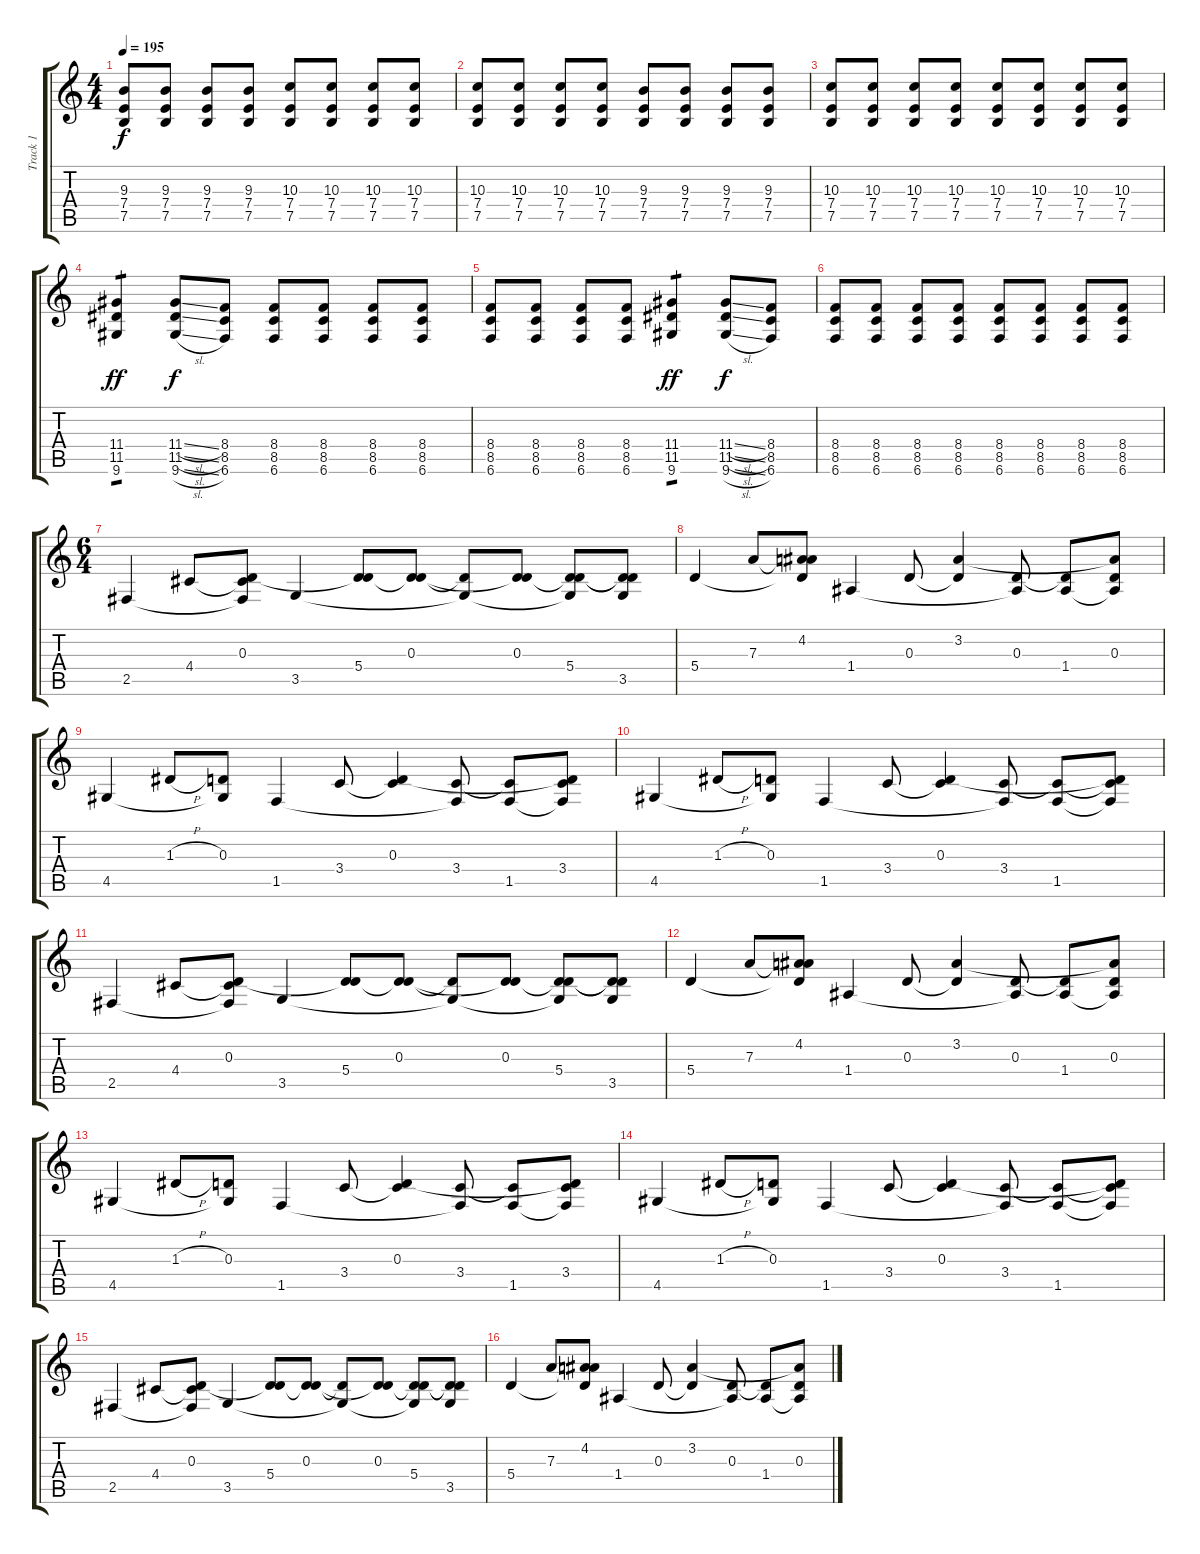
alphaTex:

\track ("Track 1" "Track 1") {instrument distortionguitar}
\staff {score tabs}
\tuning (B3 Gb3 D3 A2 E2 B1) {hide}
\ts (4 4)
\tempo 195
\clef g2
\ks c
(9.3 7.4 7.5).8{dy f} (9.3 7.4 7.5).8 (9.3 7.4 7.5).8 (9.3 7.4 7.5).8 (10.3 7.4 7.5).8 (10.3 7.4 7.5).8 (10.3 7.4 7.5).8 (10.3 7.4 7.5).8 |
(10.3 7.4 7.5).8 (10.3 7.4 7.5).8 (10.3 7.4 7.5).8 (10.3 7.4 7.5).8 (9.3 7.4 7.5).8 (9.3 7.4 7.5).8 (9.3 7.4 7.5).8 (9.3 7.4 7.5).8 |
(10.3 7.4 7.5).8 (10.3 7.4 7.5).8 (10.3 7.4 7.5).8 (10.3 7.4 7.5).8 (10.3 7.4 7.5).8 (10.3 7.4 7.5).8 (10.3 7.4 7.5).8 (10.3 7.4 7.5).8 |
(11.4 11.5 9.6).4{tp 1 dy ff} (11.4{sl} 11.5{sl} 9.6{sl}).8{dy f} (8.4 8.5 6.6).8 (8.4 8.5 6.6).8 (8.4 8.5 6.6).8 (8.4 8.5 6.6).8 (8.4 8.5 6.6).8 |
(8.4 8.5 6.6).8 (8.4 8.5 6.6).8 (8.4 8.5 6.6).8 (8.4 8.5 6.6).8 (11.4 11.5 9.6).4{tp 1 dy ff} (11.4{sl} 11.5{sl} 9.6{sl}).8{dy f} (8.4 8.5 6.6).8 |
(8.4 8.5 6.6).8 (8.4 8.5 6.6).8 (8.4 8.5 6.6).8 (8.4 8.5 6.6).8 (8.4 8.5 6.6).8 (8.4 8.5 6.6).8 (8.4 8.5 6.6).8 (8.4 8.5 6.6).8 |
\ts (6 4)
2.5.4 4.4.8 (0.3 4.4{t} 2.5{t}).8 3.5.4 (0.3{t} 5.4).8 (0.3 5.4{t}).8 (0.3{t} 3.5{t}).8 (0.3 5.4{t}).8 (0.3{t} 5.4 3.5{t}).8 (0.3{t} 5.4{t} 3.5).8 |
5.4.4 7.3.8 (4.2 7.3{t} 5.4{t}).8 1.4.4 0.3.8 (3.2 0.3{t}).4 (0.3 1.4{t}).8 (0.3{t} 1.4).8 (3.2{t} 0.3 1.4{t}).8 |
4.5.4 1.3{h}.8 (0.3 4.5{t}).8 1.5.4 3.4.8 (0.3 3.4{t}).4 (3.4 1.5{t}).8 (3.4{t} 1.5).8 (0.3{t} 3.4 1.5{t}).8 |
4.5.4 1.3{h}.8 (0.3 4.5{t}).8 1.5.4 3.4.8 (0.3 3.4{t}).4 (3.4 1.5{t}).8 (3.4{t} 1.5).8 (0.3{t} 3.4{t} 1.5{t}).8 |
2.5.4 4.4.8 (0.3 4.4{t} 2.5{t}).8 3.5.4 (0.3{t} 5.4).8 (0.3 5.4{t}).8 (0.3{t} 3.5{t}).8 (0.3 5.4{t}).8 (0.3{t} 5.4 3.5{t}).8 (0.3{t} 5.4{t} 3.5).8 |
5.4.4 7.3.8 (4.2 7.3{t} 5.4{t}).8 1.4.4 0.3.8 (3.2 0.3{t}).4 (0.3 1.4{t}).8 (0.3{t} 1.4).8 (3.2{t} 0.3 1.4{t}).8 |
4.5.4 1.3{h}.8 (0.3 4.5{t}).8 1.5.4 3.4.8 (0.3 3.4{t}).4 (3.4 1.5{t}).8 (3.4{t} 1.5).8 (0.3{t} 3.4 1.5{t}).8 |
4.5.4 1.3{h}.8 (0.3 4.5{t}).8 1.5.4 3.4.8 (0.3 3.4{t}).4 (3.4 1.5{t}).8 (3.4{t} 1.5).8 (0.3{t} 3.4{t} 1.5{t}).8 |
2.5.4 4.4.8 (0.3 4.4{t} 2.5{t}).8 3.5.4 (0.3{t} 5.4).8 (0.3 5.4{t}).8 (0.3{t} 3.5{t}).8 (0.3 5.4{t}).8 (0.3{t} 5.4 3.5{t}).8 (0.3{t} 5.4{t} 3.5).8 |
5.4.4 7.3.8 (4.2 7.3{t} 5.4{t}).8 1.4.4 0.3.8 (3.2 0.3{t}).4 (0.3 1.4{t}).8 (0.3{t} 1.4).8 (3.2{t} 0.3 1.4{t}).8
